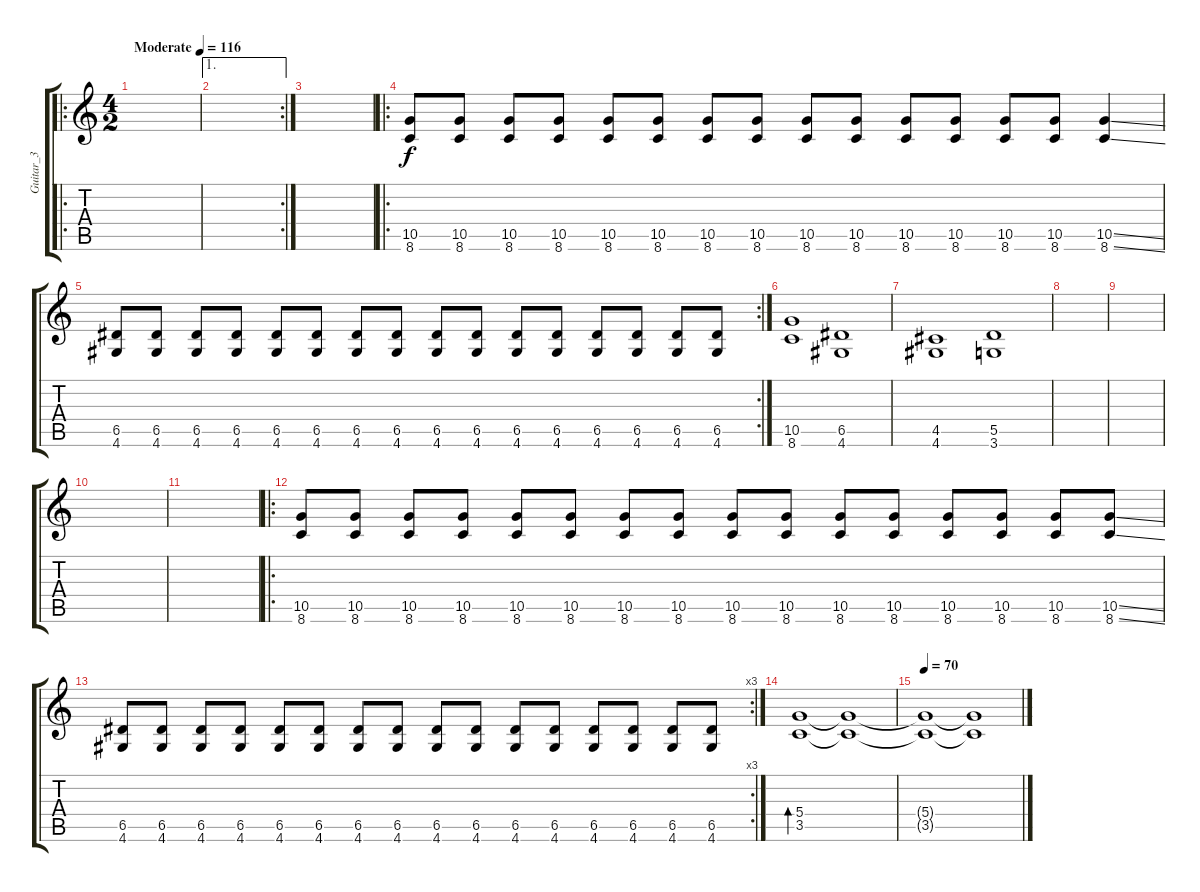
\track ("Guitar_3" "Guitar_3") {instrument overdrivenguitar}
\staff {score tabs}
\tuning (E4 B3 G3 D3 A2 E2) {hide}
\ro
\ts (4 2)
\tempo (116 "Moderate")
\clef g2
\ks c
|
\ae 1
\rc 2
|
|
\ro
(10.5 8.6).8 (10.5 8.6).8 (10.5 8.6).8 (10.5 8.6).8 (10.5 8.6).8 (10.5 8.6).8 (10.5 8.6).8 (10.5 8.6).8 (10.5 8.6).8 (10.5 8.6).8 (10.5 8.6).8 (10.5 8.6).8 (10.5 8.6).8 (10.5 8.6).8 (10.5{ss} 8.6{ss}).4 |
\rc 2
(6.5 4.6).8 (6.5 4.6).8 (6.5 4.6).8 (6.5 4.6).8 (6.5 4.6).8 (6.5 4.6).8 (6.5 4.6).8 (6.5 4.6).8 (6.5 4.6).8 (6.5 4.6).8 (6.5 4.6).8 (6.5 4.6).8 (6.5 4.6).8 (6.5 4.6).8 (6.5 4.6).8 (6.5 4.6).8 |
(10.5 8.6).1 (6.5 4.6).1 |
(4.5 4.6).1 (5.5 3.6).1 |
|
|
|
|
\ro
(10.5 8.6).8 (10.5 8.6).8 (10.5 8.6).8 (10.5 8.6).8 (10.5 8.6).8 (10.5 8.6).8 (10.5 8.6).8 (10.5 8.6).8 (10.5 8.6).8 (10.5 8.6).8 (10.5 8.6).8 (10.5 8.6).8 (10.5 8.6).8 (10.5 8.6).8 (10.5 8.6).8 (10.5{ss} 8.6{ss}).8 |
\rc 3
(6.5 4.6).8 (6.5 4.6).8 (6.5 4.6).8 (6.5 4.6).8 (6.5 4.6).8 (6.5 4.6).8 (6.5 4.6).8 (6.5 4.6).8 (6.5 4.6).8 (6.5 4.6).8 (6.5 4.6).8 (6.5 4.6).8 (6.5 4.6).8 (6.5 4.6).8 (6.5 4.6).8 (6.5 4.6).8 |
(5.4 3.5).1{bd 120} (5.4{t} 3.5{t}).1 |
\tempo 70
(5.4{t} 3.5{t}).1 (5.4{t} 3.5{t}).1
